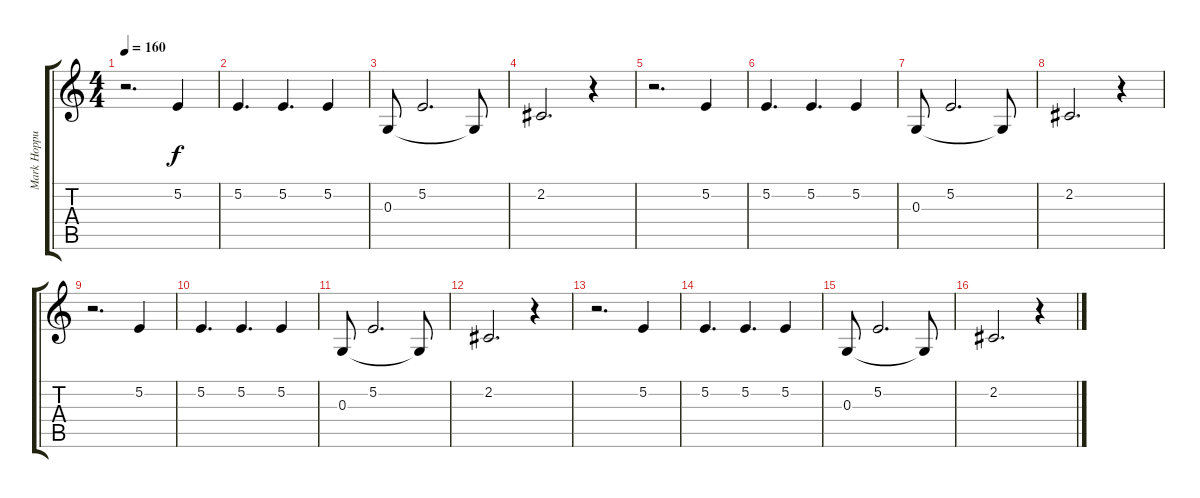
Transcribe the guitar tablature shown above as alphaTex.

\track ("Mark Hoppus - Bass" "Mark Hoppu") {instrument altosax}
\staff {score tabs}
\tuning (E4 B3 G3 D3 A2 E2) {hide}
\ts (4 4)
\tempo 160
\clef g2
\ks c
r.2{d dy f beam merge} 5.2.4 |
5.2.4{d} 5.2.4{d beam merge} 5.2.4 |
0.3.8 5.2.2{d} 0.3{t}.8 |
2.2.2{d beam merge} r.4 |
r.2{d beam merge} 5.2.4 |
5.2.4{d} 5.2.4{d beam merge} 5.2.4 |
0.3.8 5.2.2{d} 0.3{t}.8 |
2.2.2{d beam merge} r.4 |
r.2{d beam merge} 5.2.4 |
5.2.4{d} 5.2.4{d beam merge} 5.2.4 |
0.3.8 5.2.2{d} 0.3{t}.8 |
2.2.2{d beam merge} r.4 |
r.2{d beam merge} 5.2.4 |
5.2.4{d} 5.2.4{d beam merge} 5.2.4 |
0.3.8 5.2.2{d} 0.3{t}.8 |
2.2.2{d beam merge} r.4
